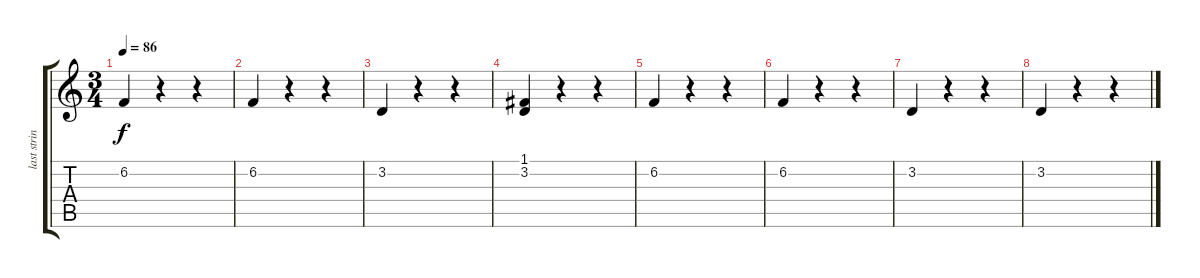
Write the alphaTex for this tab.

\track ("last string +1" "last strin") {instrument fx4atmosphere}
\staff {score tabs}
\tuning (F4 B3 G3 D3 A2 E2) {hide}
\ts (3 4)
\tempo 86
\clef g2
\ks c
6.2.4{dy f} r.4 r.4 |
6.2.4 r.4 r.4 |
3.2.4 r.4 r.4 |
(1.1 3.2).4 r.4 r.4 |
6.2.4 r.4 r.4 |
6.2.4 r.4 r.4 |
3.2.4 r.4 r.4 |
3.2.4 r.4 r.4
